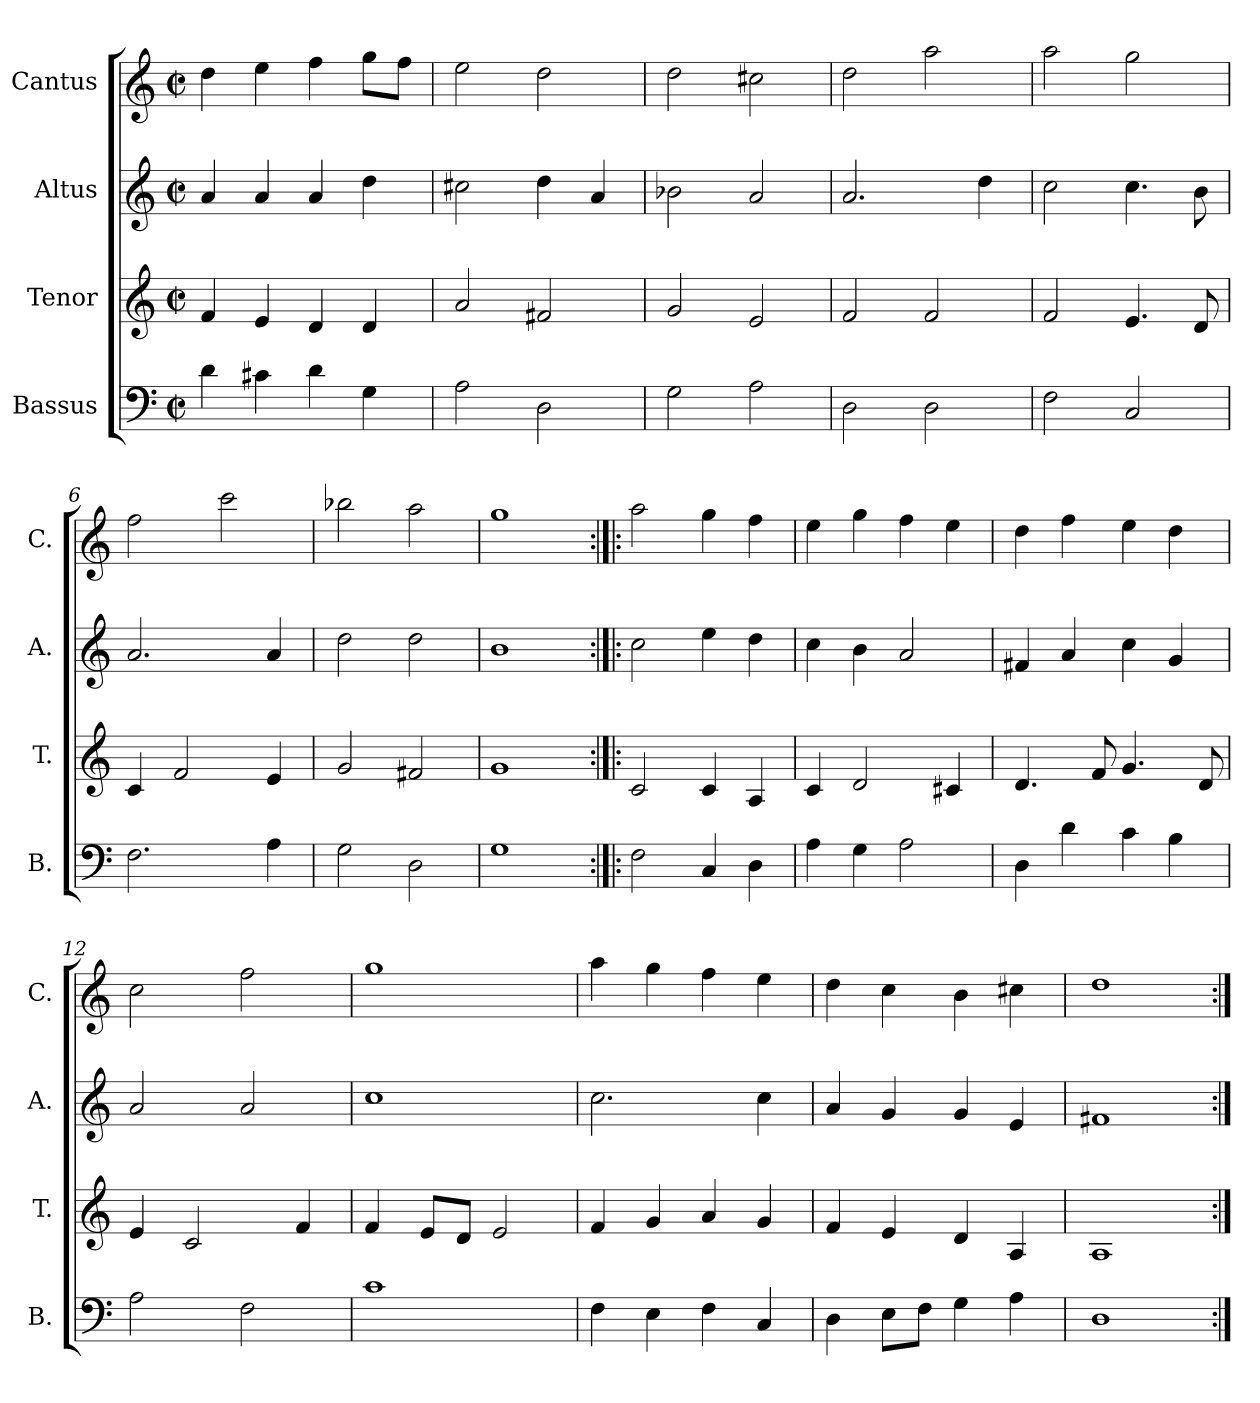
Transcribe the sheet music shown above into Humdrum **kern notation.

**kern	**kern	**kern	**kern
*part4	*part3	*part2	*part1
*staff4	*staff3	*staff2	*staff1
*I"Bassus	*I"Tenor	*I"Altus	*I"Cantus
*I'B.	*I'T.	*I'A.	*I'C.
*clefF4	*clefG2	*clefG2	*clefG2
*k[]	*k[]	*k[]	*k[]
*M2/2	*M2/2	*M2/2	*M2/2
*met(c|)	*met(c|)	*met(c|)	*met(c|)
=1	=1	=1	=1
4d\	4f/	4a/	4dd\
4c#X\	4e/	4a/	4ee\
4d\	4d/	4a/	4ff\
4G\	4d/	4dd\	8gg\L
.	.	.	8ff\J
=2	=2	=2	=2
2A\	2a/	2cc#X\	2ee\
2D\	2f#X/	4dd\	2dd\
.	.	4a/	.
=3	=3	=3	=3
2G\	2g/	2b-X\	2dd\
2A\	2e/	2a/	2cc#X\
=4	=4	=4	=4
2D\	2f/	2.a/	2dd\
2D\	2f/	.	2aa\
.	.	4dd\	.
=5	=5	=5	=5
2F\	2f/	2cc\	2aa\
2C/	4.e/	4.cc\	2gg\
.	8d/	8b\	.
=6	=6	=6	=6
2.F\	4c/	2.a/	2ff\
.	2f/	.	.
.	.	.	2ccc\
4A\	4e/	4a/	.
!!LO:LB:g=z
=7	=7	=7	=7
2G\	2g/	2dd\	2bb-X\
2D\	2f#X/	2dd\	2aa\
=8	=8	=8	=8
1G	1g	1b	1gg
=9:|!|:	=9:|!|:	=9:|!|:	=9:|!|:
2F\	2c/	2cc\	2aa\
4C/	4c/	4ee\	4gg\
4D\	4A/	4dd\	4ff\
=10	=10	=10	=10
4A\	4c/	4cc\	4ee\
4G\	2d/	4b\	4gg\
2A\	.	2a/	4ff\
.	4c#X/	.	4ee\
=11	=11	=11	=11
4D\	4.d/	4f#X/	4dd\
4d\	.	4a/	4ff\
.	8f/	.	.
4c\	4.g/	4cc\	4ee\
4B\	.	4g/	4dd\
.	8d/	.	.
!!LO:LB:g=z
=12	=12	=12	=12
2A\	4e/	2a/	2cc\
.	2c/	.	.
2F\	.	2a/	2ff\
.	4f/	.	.
=13	=13	=13	=13
1c	4f/	1cc	1gg
.	8e/L	.	.
.	8d/J	.	.
.	2e/	.	.
=14	=14	=14	=14
4F\	4f/	2.cc\	4aa\
4E\	4g/	.	4gg\
4F\	4a/	.	4ff\
4C/	4g/	4cc\	4ee\
=15	=15	=15	=15
4D\	4f/	4a/	4dd\
8E\L	4e/	4g/	4cc\
8F\J	.	.	.
4G\	4d/	4g/	4b\
4A\	4A/	4e/	4cc#X\
=16	=16	=16	=16
1D	1A	1f#X	1dd
=:|!	=:|!	=:|!	=:|!
*-	*-	*-	*-
